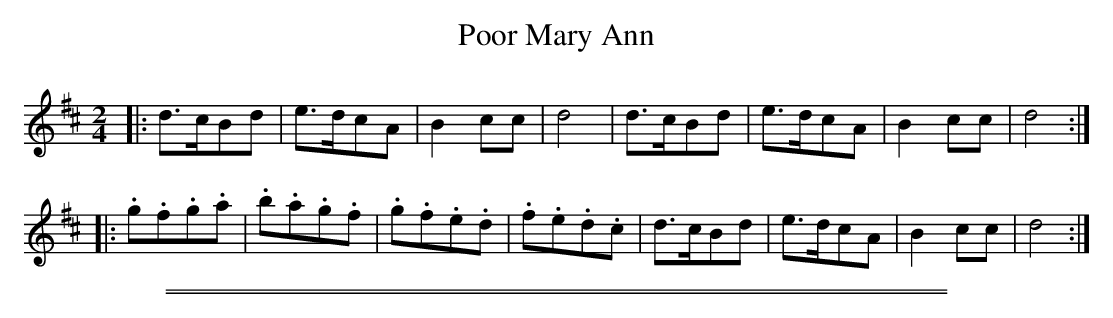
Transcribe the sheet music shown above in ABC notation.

X:1
T: Poor Mary Ann
M: 2/4
L: 1/8
K: D
|:\
d>cBd | e>dcA | B2cc | d4 |\
d>cBd | e>dcA | B2cc | d4 :|
|:\
.g.f.g.a | .b.a.g.f | .g.f.e.d | .f.e.d.c |\
d>cBd | e>dcA | B2cc | d4 :|
